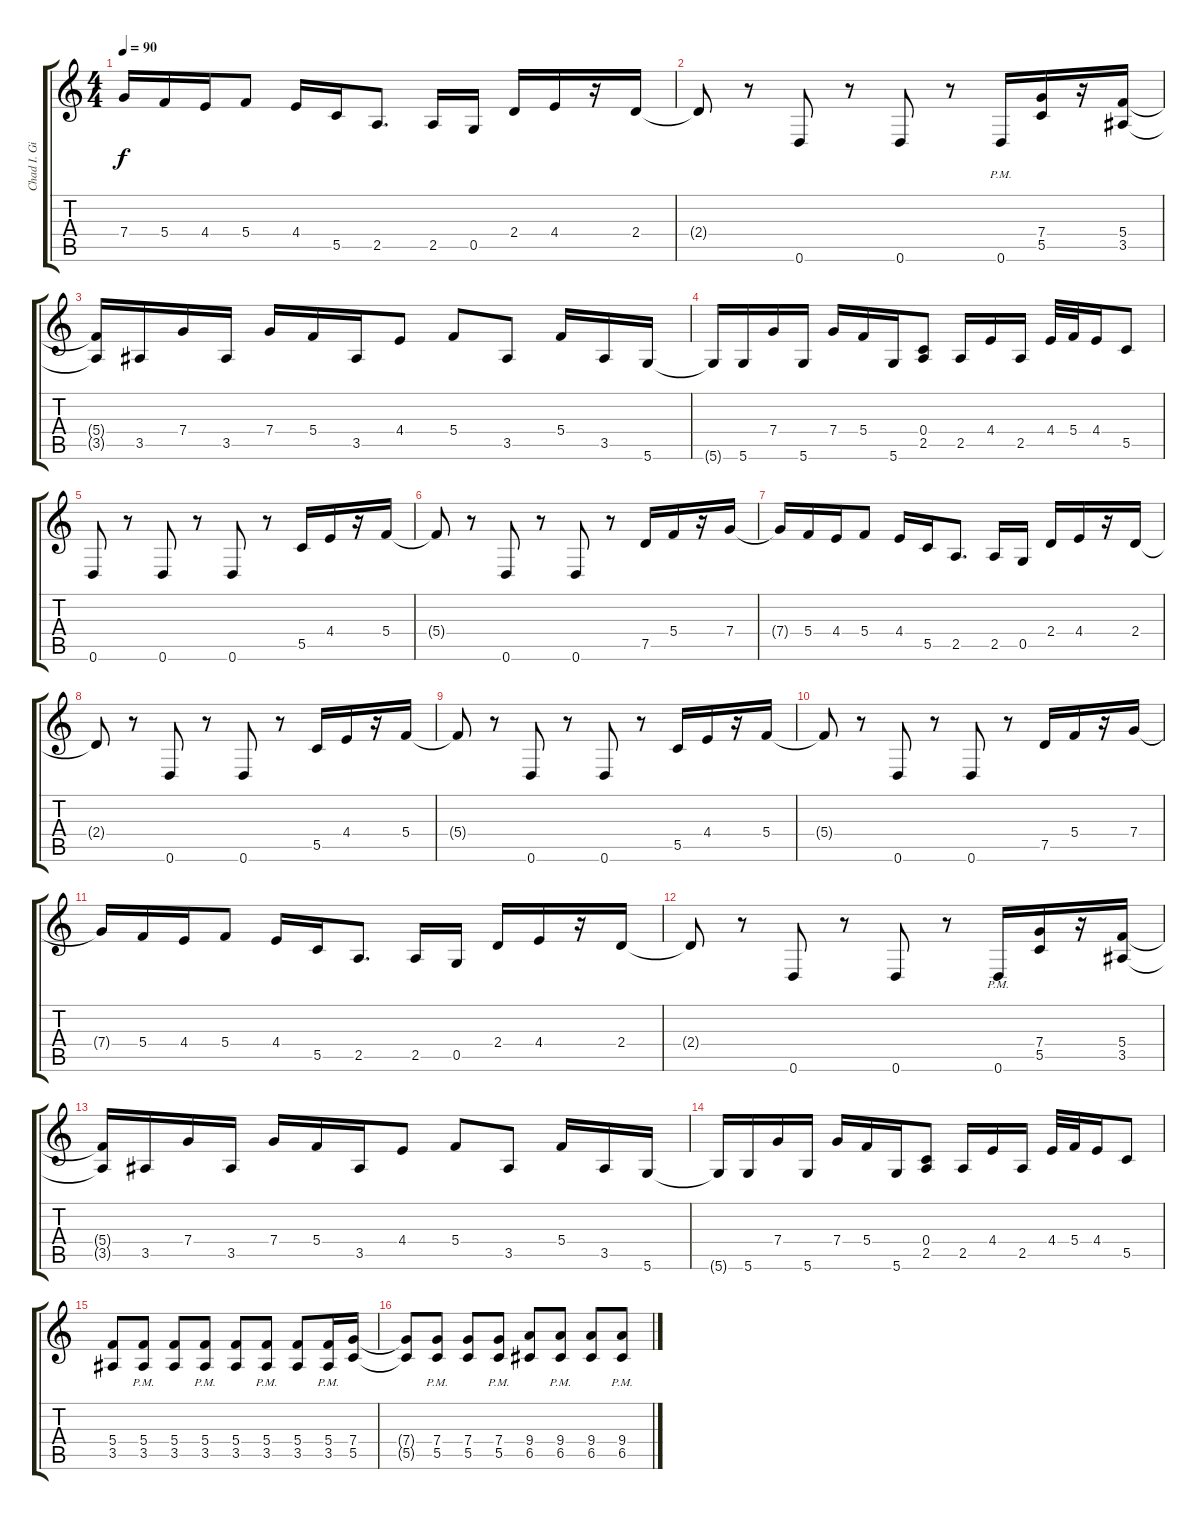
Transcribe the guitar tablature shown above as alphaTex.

\track ("Chad I. Ginsburg" "Chad I. Gi") {instrument distortionguitar}
\staff {score tabs}
\tuning (D4 A3 F3 C3 G2 D2) {hide}
\ts (4 4)
\tempo 90
\clef g2
\ks c
7.4{t}.16{dy f} 5.4.16 4.4.16 5.4.8 4.4.16 5.5.16 2.5.8{d} 2.5.16 0.5.16 2.4.16 4.4.16 r.16 2.4.16 |
2.4{t}.8 r.8 0.6.8 r.8 0.6.8 r.8 0.6{pm}.16 (7.4 5.5).16 r.16 (5.4 3.5).16 |
(5.4{t} 3.5{t}).16 3.5.16 7.4.16 3.5.16 7.4.16 5.4.16 3.5.16 4.4.8 5.4.8 3.5.8 5.4.16 3.5.16 5.6.16 |
5.6{t}.16 5.6.16 7.4.16 5.6.16 7.4.16 5.4.16 5.6.16 (0.4 2.5).8 2.5.16 4.4.16 2.5.16 4.4.32 5.4.32 4.4.16 5.5.8 |
0.6.8 r.8 0.6.8 r.8 0.6.8 r.8 5.5.16 4.4.16 r.16 5.4.16 |
5.4{t}.8 r.8 0.6.8 r.8 0.6.8 r.8 7.5.16 5.4.16 r.16 7.4.16 |
7.4{t}.16 5.4.16 4.4.16 5.4.8 4.4.16 5.5.16 2.5.8{d} 2.5.16 0.5.16 2.4.16 4.4.16 r.16 2.4.16 |
2.4{t}.8 r.8 0.6.8 r.8 0.6.8 r.8 5.5.16 4.4.16 r.16 5.4.16 |
5.4{t}.8 r.8 0.6.8 r.8 0.6.8 r.8 5.5.16 4.4.16 r.16 5.4.16 |
5.4{t}.8 r.8 0.6.8 r.8 0.6.8 r.8 7.5.16 5.4.16 r.16 7.4.16 |
7.4{t}.16 5.4.16 4.4.16 5.4.8 4.4.16 5.5.16 2.5.8{d} 2.5.16 0.5.16 2.4.16 4.4.16 r.16 2.4.16 |
2.4{t}.8 r.8 0.6.8 r.8 0.6.8 r.8 0.6{pm}.16 (7.4 5.5).16 r.16 (5.4 3.5).16 |
(5.4{t} 3.5{t}).16 3.5.16 7.4.16 3.5.16 7.4.16 5.4.16 3.5.16 4.4.8 5.4.8 3.5.8 5.4.16 3.5.16 5.6.16 |
5.6{t}.16 5.6.16 7.4.16 5.6.16 7.4.16 5.4.16 5.6.16 (0.4 2.5).8 2.5.16 4.4.16 2.5.16 4.4.32 5.4.32 4.4.16 5.5.8 |
(5.4 3.5).8 (5.4{pm} 3.5{pm}).8 (5.4 3.5).8 (5.4{pm} 3.5{pm}).8 (5.4 3.5).8 (5.4{pm} 3.5{pm}).8 (5.4 3.5).8 (5.4{pm} 3.5{pm}).16 (7.4 5.5).16 |
(7.4{t} 5.5{t}).8 (7.4{pm} 5.5{pm}).8 (7.4 5.5).8 (7.4{pm} 5.5{pm}).8 (9.4 6.5).8 (9.4{pm} 6.5{pm}).8 (9.4 6.5).8 (9.4{pm} 6.5{pm}).8
